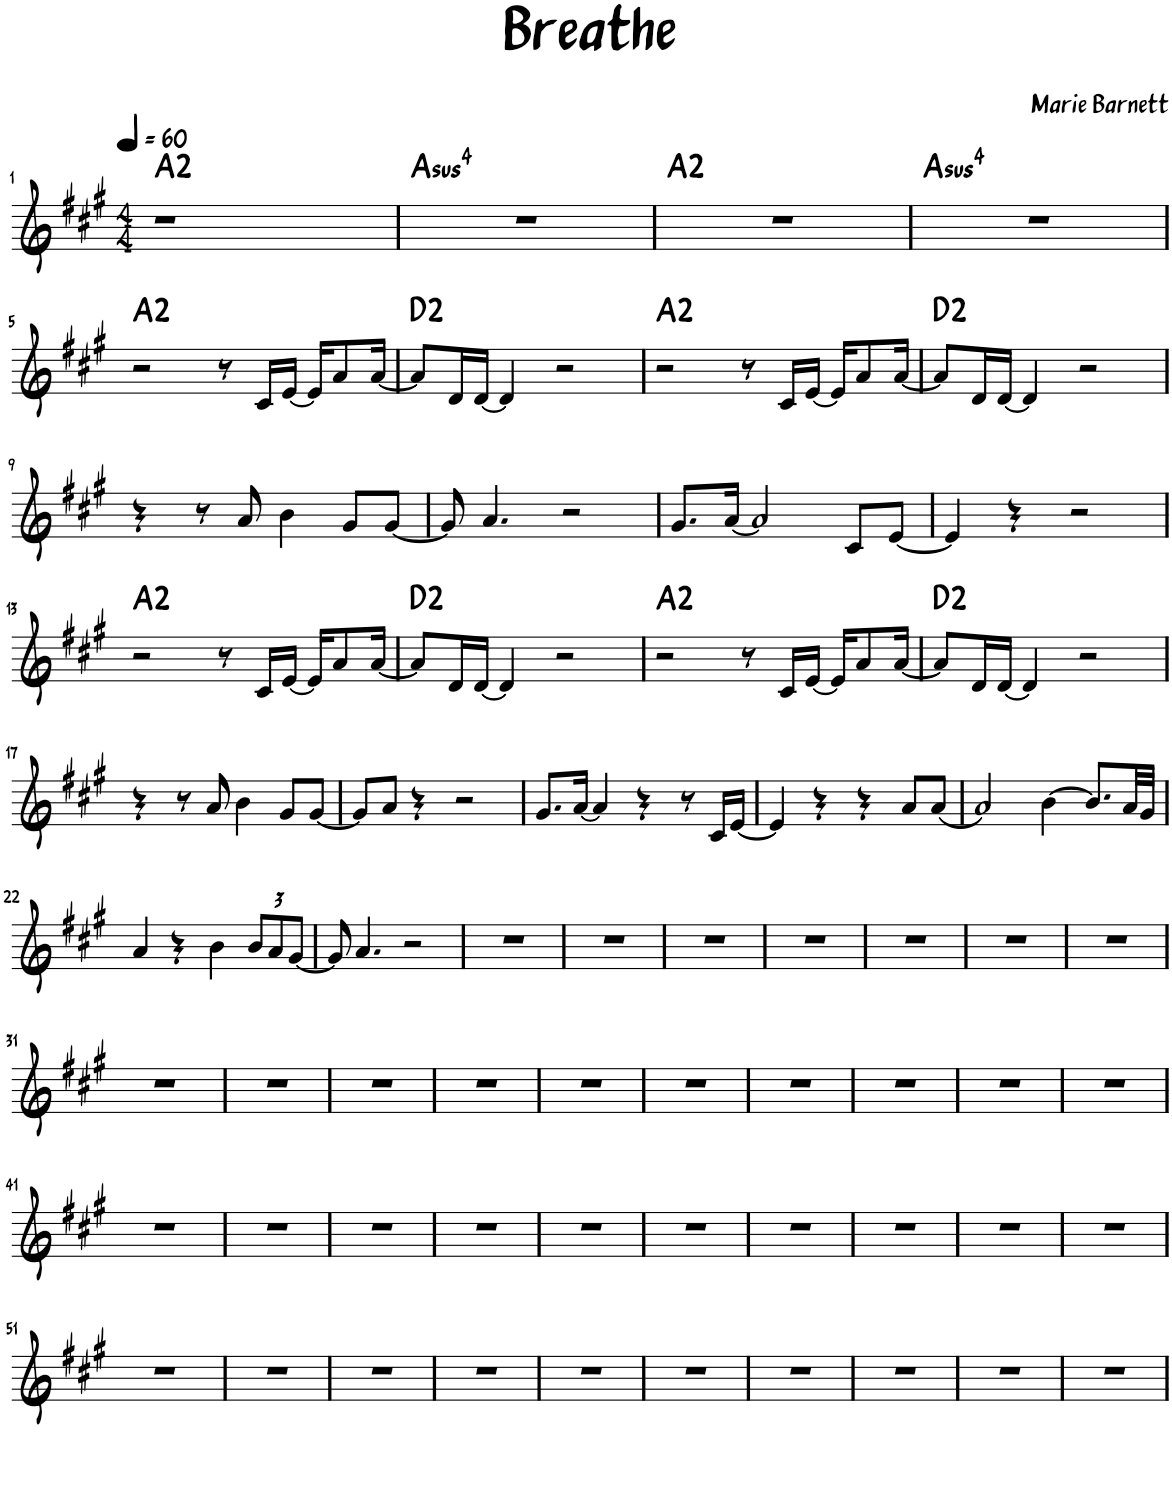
**kern	**harte
*part1	*part1
*staff1	*
*I"Piano	*
*I'Pno.	*
*clefG2	*
*k[f#c#g#]	*
*M4/4	*
*MM60	*
=1	=1
1r	A:maj(2)
=2	=2
!	!LO:H:kt=4
1r	A:sus4
=3	=3
1r	A:maj(2)
=4	=4
!	!LO:H:kt=4
1r	A:sus4
!!LO:LB:g=z
=5	=5
2r	A:maj(2)
8r	.
16c#/LL	.
[16e/JJ	.
16e/KL]	.
8a/	.
[16a/Jk	.
=6	=6
8a/L]	D:maj(2)
16d/L	.
[16d/JJ	.
4d/]	.
2r	.
=7	=7
2r	A:maj(2)
8r	.
16c#/LL	.
[16e/JJ	.
16e/KL]	.
8a/	.
[16a/Jk	.
=8	=8
8a/L]	D:maj(2)
16d/L	.
[16d/JJ	.
4d/]	.
2r	.
!!LO:LB:g=z
=9	=9
4r	.
8r	.
8a/	.
4b\	.
8g#/L	.
[8g#/J	.
=10	=10
8g#/]	.
4.a/	.
2r	.
=11	=11
8.g#/L	.
[16a/Jk	.
2a/]	.
8c#/L	.
[8e/J	.
=12	=12
4e/]	.
4r	.
2r	.
!!LO:LB:g=z
=13	=13
2r	A:maj(2)
8r	.
16c#/LL	.
[16e/JJ	.
16e/KL]	.
8a/	.
[16a/Jk	.
=14	=14
8a/L]	D:maj(2)
16d/L	.
[16d/JJ	.
4d/]	.
2r	.
=15	=15
2r	A:maj(2)
8r	.
16c#/LL	.
[16e/JJ	.
16e/KL]	.
8a/	.
[16a/Jk	.
=16	=16
8a/L]	D:maj(2)
16d/L	.
[16d/JJ	.
4d/]	.
2r	.
!!LO:LB:g=z
=17	=17
4r	.
8r	.
8a/	.
4b\	.
8g#/L	.
[8g#/J	.
=18	=18
8g#/L]	.
8a/J	.
4r	.
2r	.
=19	=19
8.g#/L	.
[16a/Jk	.
4a/]	.
4r	.
8r	.
16c#/LL	.
[16e/JJ	.
=20	=20
4e/]	.
4r	.
4r	.
8a/L	.
[8a/J	.
=21	=21
2a/]	.
[4b\	.
8.b/L]	.
32a/LL	.
32g#/JJJ	.
!!LO:LB:g=z
=22	=22
4a/	.
4r	.
4b\	.
*Xbrackettup	*
12b/L	.
12a/	.
[12g#/J	.
=23	=23
8g#/]	.
4.a/	.
2r	.
=24	=24
1r	.
=25	=25
1r	.
=26	=26
1r	.
=27	=27
1r	.
=28	=28
1r	.
=29	=29
1r	.
=30	=30
1r	.
!!LO:LB:g=z
=31	=31
1r	.
=32	=32
1r	.
=33	=33
1r	.
=34	=34
1r	.
=35	=35
1r	.
=36	=36
1r	.
=37	=37
1r	.
=38	=38
1r	.
=39	=39
1r	.
=40	=40
1r	.
!!LO:LB:g=z
=41	=41
1r	.
=42	=42
1r	.
=43	=43
1r	.
=44	=44
1r	.
=45	=45
1r	.
=46	=46
1r	.
=47	=47
1r	.
=48	=48
1r	.
=49	=49
1r	.
=50	=50
1r	.
!!LO:LB:g=z
=51	=51
1r	.
=52	=52
1r	.
=53	=53
1r	.
=54	=54
1r	.
=55	=55
1r	.
=56	=56
1r	.
=57	=57
1r	.
=58	=58
1r	.
=59	=59
1r	.
=60	=60
1r	.
=	=
*-	*-
